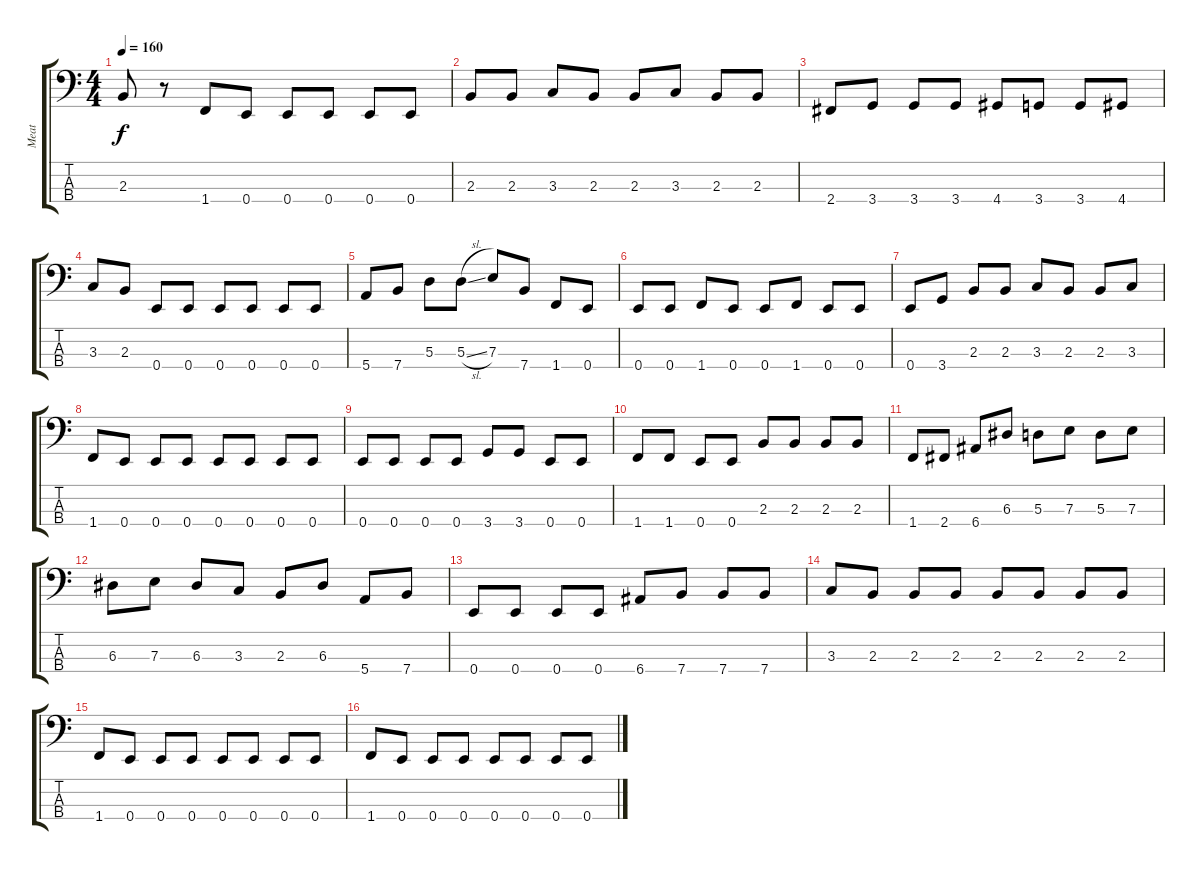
\track ("Meat" "Meat") {instrument electricbasspick}
\staff {score tabs}
\tuning (G2 D2 A1 E1) {hide}
\ts (4 4)
\tempo 160
\clef f4
\ks c
2.3.8{dy f} r.8 1.4.8 0.4.8 0.4.8 0.4.8 0.4.8 0.4.8 |
2.3.8 2.3.8 3.3.8 2.3.8 2.3.8 3.3.8 2.3.8 2.3.8 |
2.4.8 3.4.8 3.4.8 3.4.8 4.4.8 3.4.8 3.4.8 4.4.8 |
3.3.8 2.3.8 0.4.8 0.4.8 0.4.8 0.4.8 0.4.8 0.4.8 |
5.4.8 7.4.8 5.3.8 5.3{sl}.8 7.3.8 7.4.8 1.4.8 0.4.8 |
0.4.8 0.4.8 1.4.8 0.4.8 0.4.8 1.4.8 0.4.8 0.4.8 |
0.4.8 3.4.8 2.3.8 2.3.8 3.3.8 2.3.8 2.3.8 3.3.8 |
1.4.8 0.4.8 0.4.8 0.4.8 0.4.8 0.4.8 0.4.8 0.4.8 |
0.4.8 0.4.8 0.4.8 0.4.8 3.4.8 3.4.8 0.4.8 0.4.8 |
1.4.8 1.4.8 0.4.8 0.4.8 2.3.8 2.3.8 2.3.8 2.3.8 |
1.4.8 2.4.8 6.4.8 6.3.8 5.3.8 7.3.8 5.3.8 7.3.8 |
6.3.8 7.3.8 6.3.8 3.3.8 2.3.8 6.3.8 5.4.8 7.4.8 |
0.4.8 0.4.8 0.4.8 0.4.8 6.4.8 7.4.8 7.4.8 7.4.8 |
3.3.8 2.3.8 2.3.8 2.3.8 2.3.8 2.3.8 2.3.8 2.3.8 |
1.4.8 0.4.8 0.4.8 0.4.8 0.4.8 0.4.8 0.4.8 0.4.8 |
1.4.8 0.4.8 0.4.8 0.4.8 0.4.8 0.4.8 0.4.8 0.4.8
